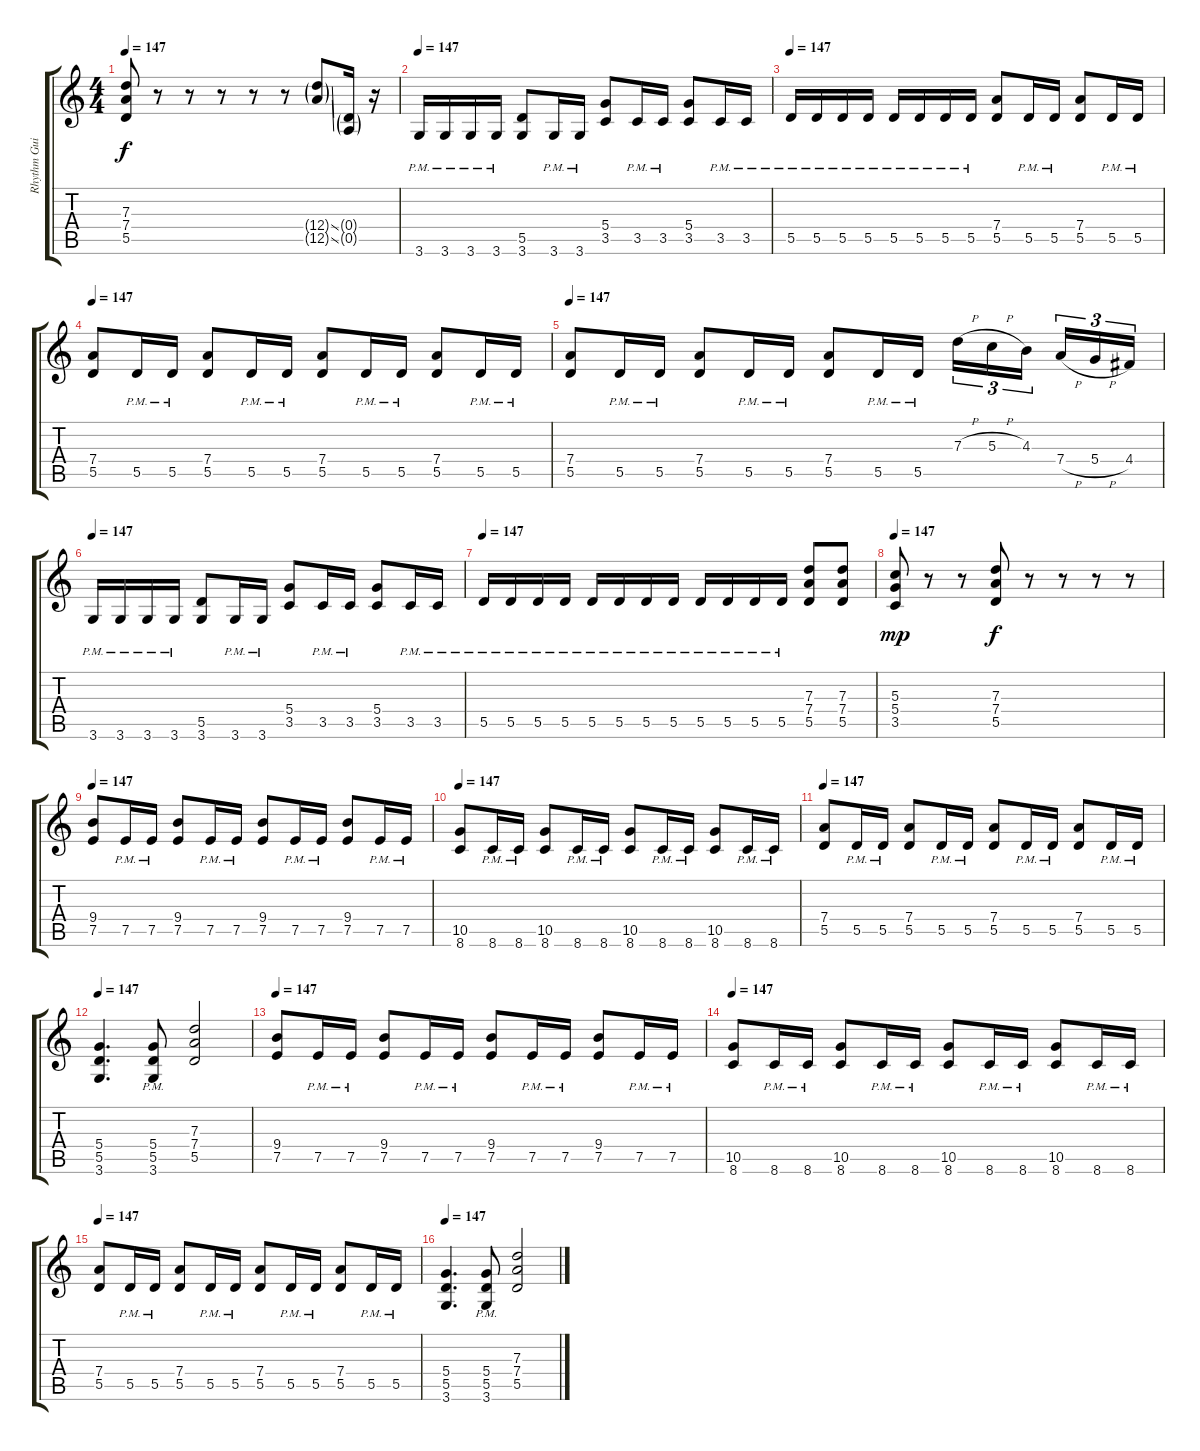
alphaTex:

\track ("Rhythm Guitar" "Rhythm Gui") {instrument distortionguitar}
\staff {score tabs}
\tuning (E4 B3 G3 D3 A2 E2) {hide}
\ts (4 4)
\tempo 147
\clef g2
\ks c
(7.3 7.4 5.5).8{dy f} r.8 r.8 r.8 r.8 r.8 (12.4{ss g} 12.5{ss g}).8 (0.4{g} 0.5{g}).16 r.16 |
\tempo 147
3.6{pm}.16 3.6{pm}.16 3.6{pm}.16 3.6{pm}.16 (5.5 3.6).8 3.6{pm}.16 3.6{pm}.16 (5.4 3.5).8 3.5{pm}.16 3.5{pm}.16 (5.4 3.5).8 3.5{pm}.16 3.5{pm}.16 |
\tempo 147
5.5{pm}.16 5.5{pm}.16 5.5{pm}.16 5.5{pm}.16 5.5{pm}.16 5.5{pm}.16 5.5{pm}.16 5.5{pm}.16 (7.4 5.5).8 5.5{pm}.16 5.5{pm}.16 (7.4 5.5).8 5.5{pm}.16 5.5{pm}.16 |
\tempo 147
(7.4 5.5).8 5.5{pm}.16 5.5{pm}.16 (7.4 5.5).8 5.5{pm}.16 5.5{pm}.16 (7.4 5.5).8 5.5{pm}.16 5.5{pm}.16 (7.4 5.5).8 5.5{pm}.16 5.5{pm}.16 |
\tempo 147
(7.4 5.5).8 5.5{pm}.16 5.5{pm}.16 (7.4 5.5).8 5.5{pm}.16 5.5{pm}.16 (7.4 5.5).8 5.5{pm}.16 5.5{pm}.16 7.3{h}.16{tu (3 2)} 5.3{h}.16{tu (3 2)} 4.3.16{tu (3 2)} 7.4{h}.16{tu (3 2)} 5.4{h}.16{tu (3 2)} 4.4.16{tu (3 2)} |
\tempo 147
3.6{pm}.16 3.6{pm}.16 3.6{pm}.16 3.6{pm}.16 (5.5 3.6).8 3.6{pm}.16 3.6{pm}.16 (5.4 3.5).8 3.5{pm}.16 3.5{pm}.16 (5.4 3.5).8 3.5{pm}.16 3.5{pm}.16 |
\tempo 147
5.5{pm}.16 5.5{pm}.16 5.5{pm}.16 5.5{pm}.16 5.5{pm}.16 5.5{pm}.16 5.5{pm}.16 5.5{pm}.16 5.5{pm}.16 5.5{pm}.16 5.5{pm}.16 5.5{pm}.16 (7.3 7.4 5.5).8 (7.3 7.4 5.5).8 |
\tempo 147
(5.3 5.4 3.5).8{dy mp} r.8 r.8 (7.3 7.4 5.5).8{dy f} r.8 r.8 r.8 r.8 |
\tempo 147
(9.4 7.5).8 7.5{pm}.16 7.5{pm}.16 (9.4 7.5).8 7.5{pm}.16 7.5{pm}.16 (9.4 7.5).8 7.5{pm}.16 7.5{pm}.16 (9.4 7.5).8 7.5{pm}.16 7.5{pm}.16 |
\tempo 147
(10.5 8.6).8 8.6{pm}.16 8.6{pm}.16 (10.5 8.6).8 8.6{pm}.16 8.6{pm}.16 (10.5 8.6).8 8.6{pm}.16 8.6{pm}.16 (10.5 8.6).8 8.6{pm}.16 8.6{pm}.16 |
\tempo 147
(7.4 5.5).8 5.5{pm}.16 5.5{pm}.16 (7.4 5.5).8 5.5{pm}.16 5.5{pm}.16 (7.4 5.5).8 5.5{pm}.16 5.5{pm}.16 (7.4 5.5).8 5.5{pm}.16 5.5{pm}.16 |
\tempo 147
(5.4 5.5 3.6).4{d} (5.4{pm} 5.5{pm} 3.6{pm}).8 (7.3 7.4 5.5).2 |
\tempo 147
(9.4 7.5).8 7.5{pm}.16 7.5{pm}.16 (9.4 7.5).8 7.5{pm}.16 7.5{pm}.16 (9.4 7.5).8 7.5{pm}.16 7.5{pm}.16 (9.4 7.5).8 7.5{pm}.16 7.5{pm}.16 |
\tempo 147
(10.5 8.6).8 8.6{pm}.16 8.6{pm}.16 (10.5 8.6).8 8.6{pm}.16 8.6{pm}.16 (10.5 8.6).8 8.6{pm}.16 8.6{pm}.16 (10.5 8.6).8 8.6{pm}.16 8.6{pm}.16 |
\tempo 147
(7.4 5.5).8 5.5{pm}.16 5.5{pm}.16 (7.4 5.5).8 5.5{pm}.16 5.5{pm}.16 (7.4 5.5).8 5.5{pm}.16 5.5{pm}.16 (7.4 5.5).8 5.5{pm}.16 5.5{pm}.16 |
\tempo 147
(5.4 5.5 3.6).4{d} (5.4{pm} 5.5{pm} 3.6{pm}).8 (7.3 7.4 5.5).2
